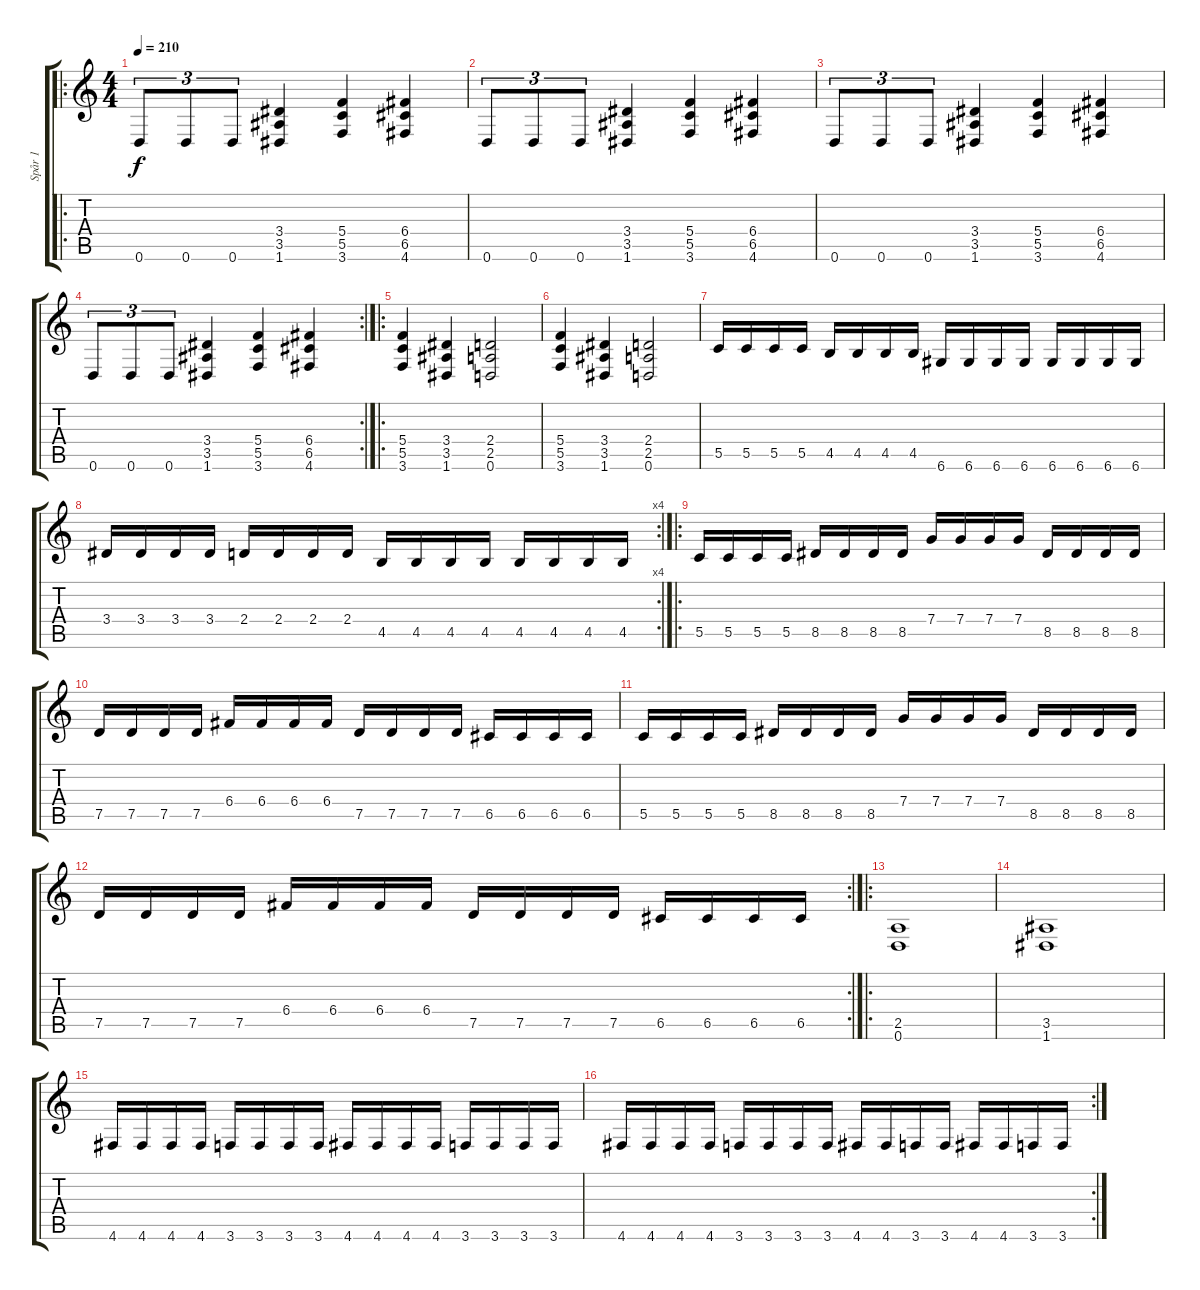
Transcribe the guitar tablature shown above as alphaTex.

\track ("Spår 1" "Spår 1") {instrument overdrivenguitar}
\staff {score tabs}
\tuning (D4 A3 F3 C3 G2 D2) {hide}
\ro
\ts (4 4)
\tempo 210
\clef g2
\ks c
0.6.8{tu (3 2) dy f instrument overdrivenguitar} 0.6.8{tu (3 2)} 0.6.8{tu (3 2)} (3.4 3.5 1.6).4 (5.4 5.5 3.6).4 (6.4 6.5 4.6).4 |
0.6.8{tu (3 2)} 0.6.8{tu (3 2)} 0.6.8{tu (3 2)} (3.4 3.5 1.6).4 (5.4 5.5 3.6).4 (6.4 6.5 4.6).4 |
0.6.8{tu (3 2)} 0.6.8{tu (3 2)} 0.6.8{tu (3 2)} (3.4 3.5 1.6).4 (5.4 5.5 3.6).4 (6.4 6.5 4.6).4 |
\rc 2
0.6.8{tu (3 2)} 0.6.8{tu (3 2)} 0.6.8{tu (3 2)} (3.4 3.5 1.6).4 (5.4 5.5 3.6).4 (6.4 6.5 4.6).4 |
\ro
(5.4 5.5 3.6).4 (3.4 3.5 1.6).4 (2.4 2.5 0.6).2 |
(5.4 5.5 3.6).4 (3.4 3.5 1.6).4 (2.4 2.5 0.6).2 |
5.5.16 5.5.16 5.5.16 5.5.16 4.5.16 4.5.16 4.5.16 4.5.16 6.6.16 6.6.16 6.6.16 6.6.16 6.6.16 6.6.16 6.6.16 6.6.16 |
\rc 4
3.4.16 3.4.16 3.4.16 3.4.16 2.4.16 2.4.16 2.4.16 2.4.16 4.5.16 4.5.16 4.5.16 4.5.16 4.5.16 4.5.16 4.5.16 4.5.16 |
\ro
5.5.16 5.5.16 5.5.16 5.5.16 8.5.16 8.5.16 8.5.16 8.5.16 7.4.16 7.4.16 7.4.16 7.4.16 8.5.16 8.5.16 8.5.16 8.5.16 |
7.5.16 7.5.16 7.5.16 7.5.16 6.4.16 6.4.16 6.4.16 6.4.16 7.5.16 7.5.16 7.5.16 7.5.16 6.5.16 6.5.16 6.5.16 6.5.16 |
5.5.16 5.5.16 5.5.16 5.5.16 8.5.16 8.5.16 8.5.16 8.5.16 7.4.16 7.4.16 7.4.16 7.4.16 8.5.16 8.5.16 8.5.16 8.5.16 |
\rc 2
7.5.16 7.5.16 7.5.16 7.5.16 6.4.16 6.4.16 6.4.16 6.4.16 7.5.16 7.5.16 7.5.16 7.5.16 6.5.16 6.5.16 6.5.16 6.5.16 |
\ro
(2.5 0.6).1 |
(3.5 1.6).1 |
4.6.16 4.6.16 4.6.16 4.6.16 3.6.16 3.6.16 3.6.16 3.6.16 4.6.16 4.6.16 4.6.16 4.6.16 3.6.16 3.6.16 3.6.16 3.6.16 |
\rc 2
4.6.16 4.6.16 4.6.16 4.6.16 3.6.16 3.6.16 3.6.16 3.6.16 4.6.16 4.6.16 3.6.16 3.6.16 4.6.16 4.6.16 3.6.16 3.6.16
